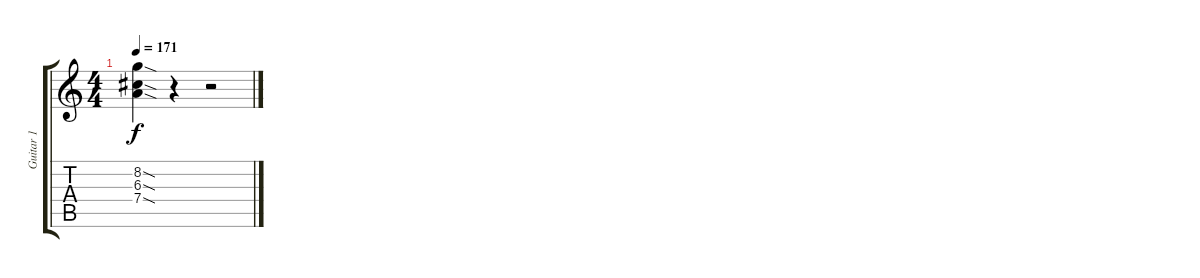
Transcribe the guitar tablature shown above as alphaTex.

\track ("Guitar 1" "Guitar 1") {instrument overdrivenguitar}
\staff {score tabs}
\tuning (E4 B3 G3 D3 A2 E2) {hide}
\ts (4 4)
\tempo 171
\clef g2
\ks c
(8.2{sod} 6.3{sod} 7.4{sod}).4{dy f} r.4 r.2
